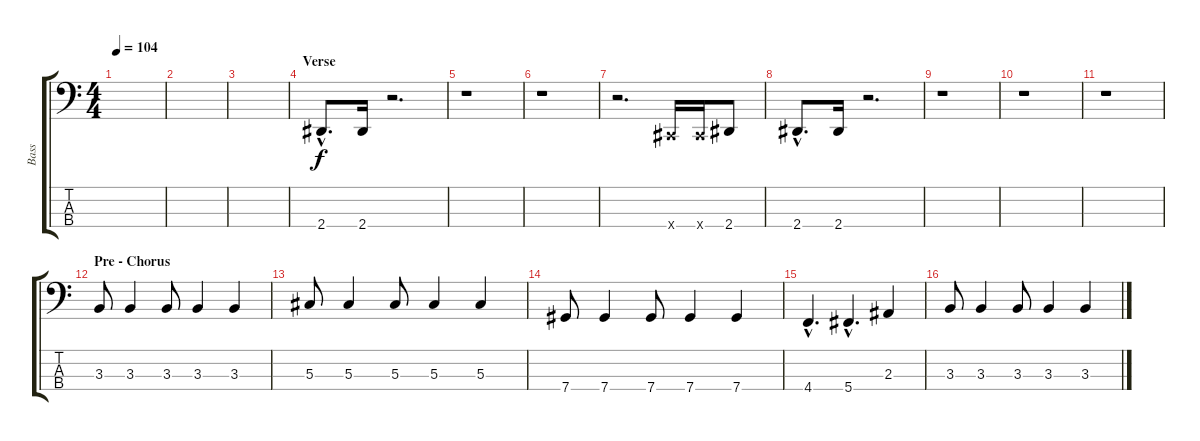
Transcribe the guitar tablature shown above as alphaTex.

\track ("Bass" "Bass") {instrument electricbassfinger}
\staff {score tabs}
\tuning (Gb2 Db2 Ab1 Db1) {hide}
\ts (4 4)
\tempo 104
\clef f4
\ks c
|
|
|
\section ("" "Verse")
2.4{hac}.8{d} 2.4.16 r.2{d} |
r.1 |
r.1 |
r.2{d} 0.4{x}.16 0.4{x}.16 2.4.8 |
2.4{hac}.8{d} 2.4.16 r.2{d} |
r.1 |
r.1 |
r.1 |
\section ("" "Pre - Chorus")
3.3.8 3.3.4 3.3.8 3.3.4 3.3.4 |
5.3.8 5.3.4 5.3.8 5.3.4 5.3.4 |
7.4.8 7.4.4 7.4.8 7.4.4 7.4.4 |
4.4{hac}.4{d} 5.4{hac}.4{d} 2.3.4 |
3.3.8 3.3.4 3.3.8 3.3.4 3.3.4
